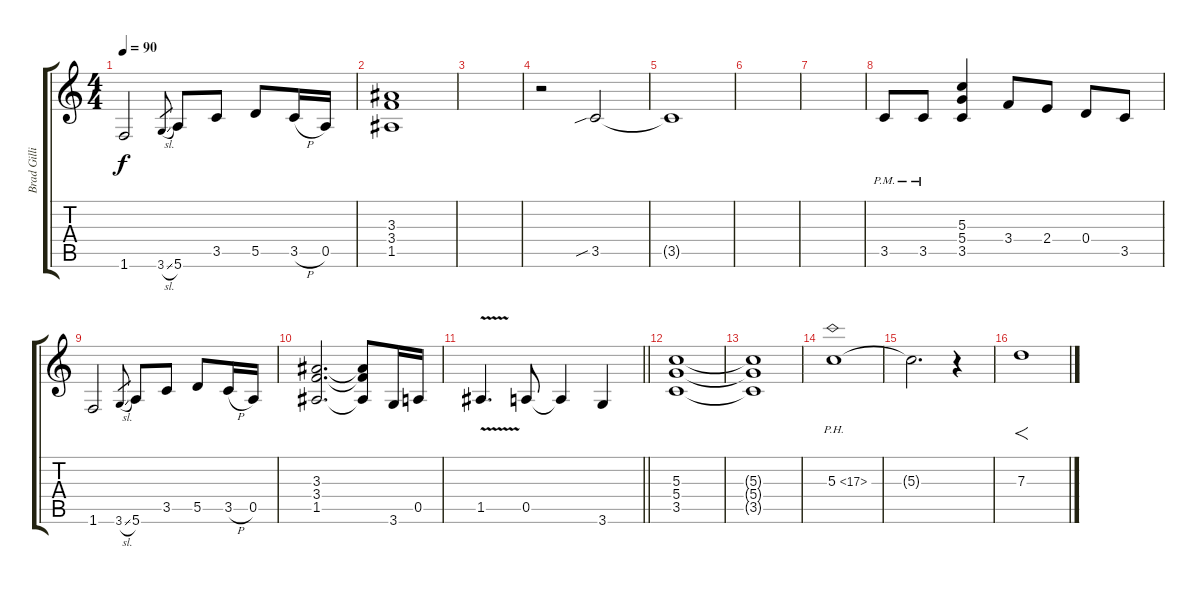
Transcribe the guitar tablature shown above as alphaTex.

\track ("Brad Gillis Lead" "Brad Gilli") {instrument distortionguitar}
\staff {score tabs}
\tuning (E4 B3 G3 D3 A2 E2) {hide}
\ts (4 4)
\tempo 90
\clef g2
\ks c
1.6.2{dy f} 3.6{sl}.8{gr} 5.6.8 3.5.8 5.5.8 3.5{h}.16 0.5.16 |
(3.3 3.4 1.5).1 |
|
r.2 3.5{sib}.2 |
3.5{t}.1 |
|
|
3.5{pm}.8 3.5{pm}.8 (5.3 5.4 3.5).4 3.4.8 2.4.8 0.4.8 3.5.8 |
1.6.2 3.6{sl}.8{gr} 5.6.8 3.5.8 5.5.8 3.5{h}.16 0.5.16 |
(3.3 3.4 1.5).2{d} (3.3{t} 3.4{t} 1.5{t}).8 3.6.16 0.5.16 |
\barLineRight lightlight
1.5{v}.4{d} 0.5.8 0.5{t}.4 3.6.4 |
(5.3 5.4 3.5).1 |
(5.3{t} 5.4{t} 3.5{t}).1 |
5.3{ph 12}.1 |
5.3{t}.2{d} r.4 |
7.3.1{f}
